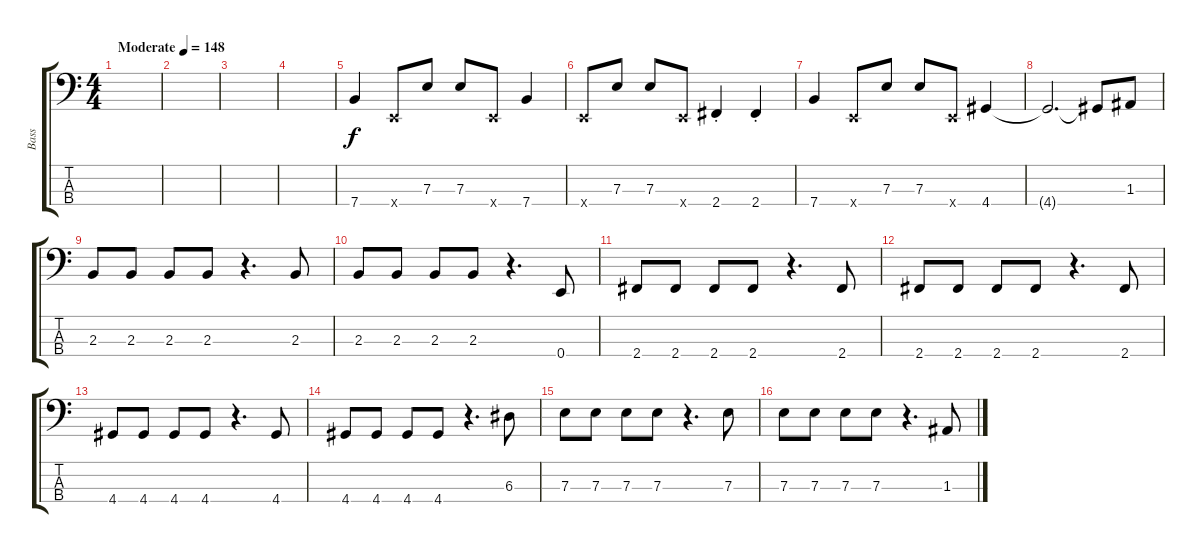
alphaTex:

\track ("Bass" "Bass") {instrument electricbassfinger}
\staff {score tabs}
\tuning (G2 D2 A1 E1) {hide}
\ts (4 4)
\tempo (148 "Moderate")
\clef f4
\ks c
|
|
|
|
7.4.4 0.4{x}.8 7.3.8 7.3.8 0.4{x}.8 7.4.4 |
0.4{x}.8 7.3.8 7.3.8 0.4{x}.8 2.4{st}.4 2.4{st}.4 |
7.4.4 0.4{x}.8 7.3.8 7.3.8 0.4{x}.8 4.4.4 |
4.4{t}.2{d} 4.4{t}.8 1.3.8 |
2.3.8 2.3.8 2.3.8 2.3.8 r.4{d} 2.3.8 |
2.3.8 2.3.8 2.3.8 2.3.8 r.4{d} 0.4.8 |
2.4.8 2.4.8 2.4.8 2.4.8 r.4{d} 2.4.8 |
2.4.8 2.4.8 2.4.8 2.4.8 r.4{d} 2.4.8 |
4.4.8 4.4.8 4.4.8 4.4.8 r.4{d} 4.4.8 |
4.4.8 4.4.8 4.4.8 4.4.8 r.4{d} 6.3.8 |
7.3.8 7.3.8 7.3.8 7.3.8 r.4{d} 7.3.8 |
7.3.8 7.3.8 7.3.8 7.3.8 r.4{d} 1.3.8
